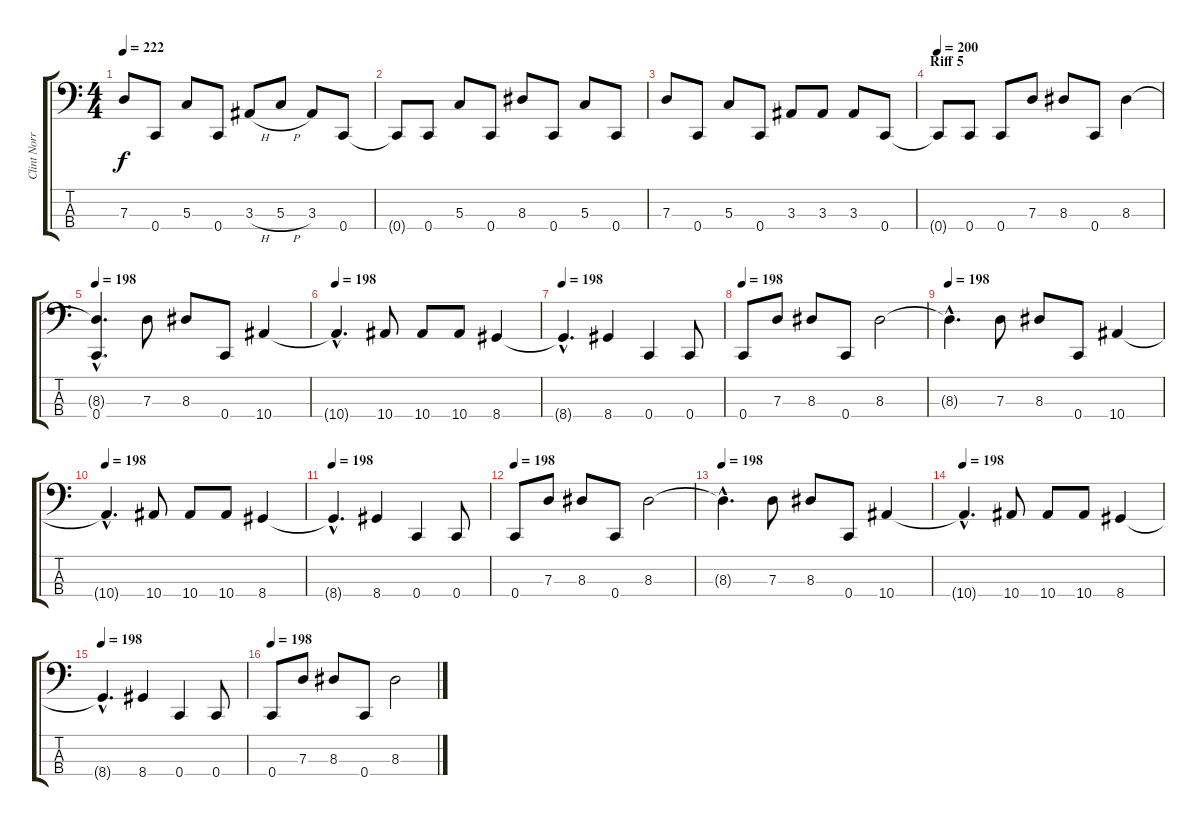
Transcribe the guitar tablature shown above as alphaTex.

\track ("Clint Norris (Bass)" "Clint Norr") {instrument electricbasspick}
\staff {score tabs}
\tuning (F2 C2 G1 C1) {hide}
\ts (4 4)
\tempo 222
\clef f4
\ks c
7.3.8{dy f} 0.4.8 5.3.8 0.4.8 3.3{h}.8 5.3{h}.8 3.3.8 0.4.8 |
0.4{t}.8 0.4.8 5.3.8 0.4.8 8.3.8 0.4.8 5.3.8 0.4.8 |
7.3.8 0.4.8 5.3.8 0.4.8 3.3.8 3.3.8 3.3.8 0.4.8 |
\section ("" "Riff 5")
\tempo 200
0.4{t}.8 0.4.8 0.4.8 7.3.8 8.3.8 0.4.8 8.3.4 |
\tempo 198
(8.3{hac t} 0.4{hac}).4{d} 7.3.8 8.3.8 0.4.8 10.4.4 |
\tempo 198
10.4{hac t}.4{d} 10.4.8 10.4.8 10.4.8 8.4.4 |
\tempo 198
8.4{hac t}.4{d} 8.4.4 0.4.4 0.4.8 |
\tempo 198
0.4.8 7.3.8 8.3.8 0.4.8 8.3.2 |
\tempo 198
8.3{hac t}.4{d} 7.3.8 8.3.8 0.4.8 10.4.4 |
\tempo 198
10.4{hac t}.4{d} 10.4.8 10.4.8 10.4.8 8.4.4 |
\tempo 198
8.4{hac t}.4{d} 8.4.4 0.4.4 0.4.8 |
\tempo 198
0.4.8 7.3.8 8.3.8 0.4.8 8.3.2 |
\tempo 198
8.3{hac t}.4{d} 7.3.8 8.3.8 0.4.8 10.4.4 |
\tempo 198
10.4{hac t}.4{d} 10.4.8 10.4.8 10.4.8 8.4.4 |
\tempo 198
8.4{hac t}.4{d} 8.4.4 0.4.4 0.4.8 |
\tempo 198
0.4.8 7.3.8 8.3.8 0.4.8 8.3.2
